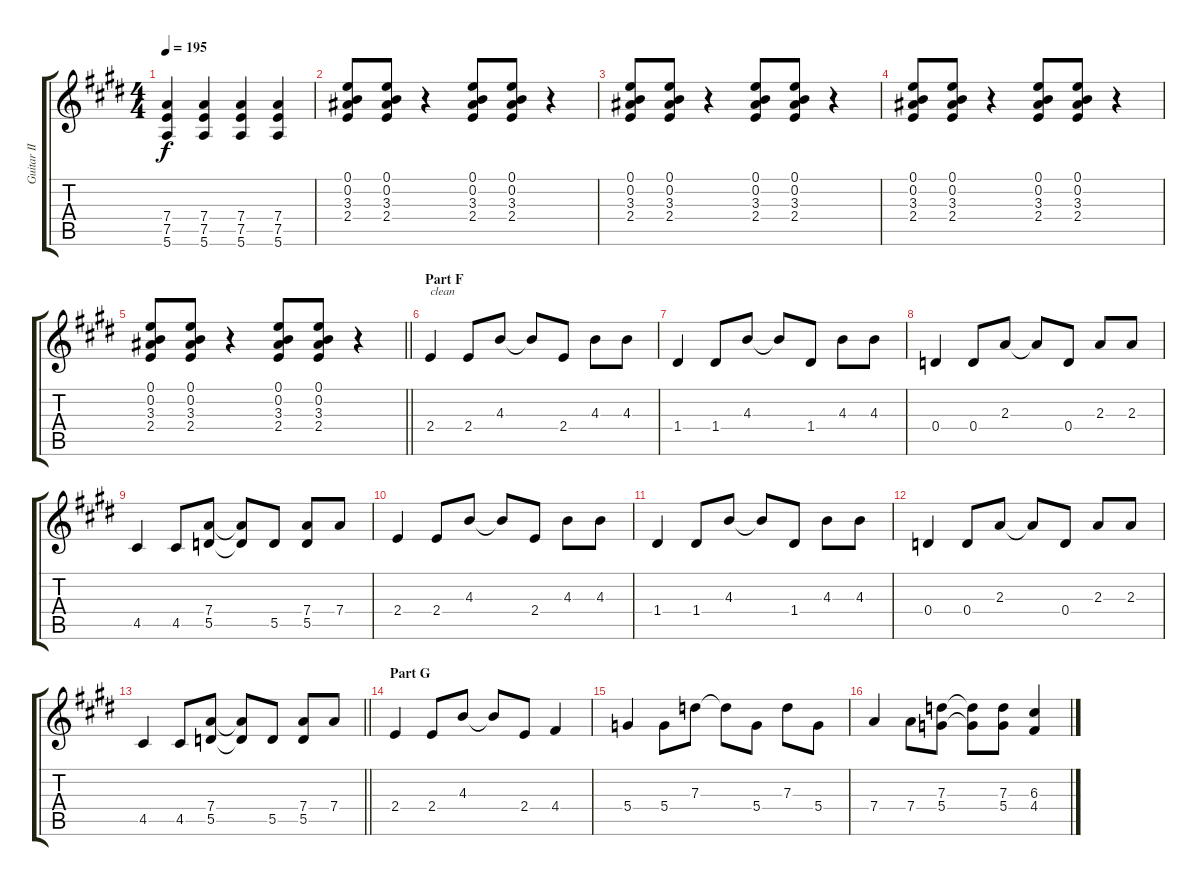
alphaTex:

\track ("Guitar II" "Guitar II") {instrument distortionguitar}
\staff {score tabs}
\tuning (E4 B3 G3 D3 A2 E2) {hide}
\ts (4 4)
\tempo 195
\clef g2
\ks e
(7.4 7.5 5.6).4{dy f} (7.4 7.5 5.6).4 (7.4 7.5 5.6).4 (7.4 7.5 5.6).4 |
(0.1 0.2 3.3 2.4).8 (0.1 0.2 3.3 2.4).8 r.4 (0.1 0.2 3.3 2.4).8 (0.1 0.2 3.3 2.4).8 r.4 |
(0.1 0.2 3.3 2.4).8 (0.1 0.2 3.3 2.4).8 r.4 (0.1 0.2 3.3 2.4).8 (0.1 0.2 3.3 2.4).8 r.4 |
(0.1 0.2 3.3 2.4).8 (0.1 0.2 3.3 2.4).8 r.4 (0.1 0.2 3.3 2.4).8 (0.1 0.2 3.3 2.4).8 r.4 |
\barLineRight lightlight
(0.1 0.2 3.3 2.4).8 (0.1 0.2 3.3 2.4).8 r.4 (0.1 0.2 3.3 2.4).8 (0.1 0.2 3.3 2.4).8 r.4 |
\section ("" "Part F")
2.4.4{txt "clean" instrument electricguitarclean} 2.4.8 4.3.8 4.3{t}.8 2.4.8 4.3.8 4.3.8 |
1.4.4 1.4.8 4.3.8 4.3{t}.8 1.4.8 4.3.8 4.3.8 |
0.4.4 0.4.8 2.3.8 2.3{t}.8 0.4.8 2.3.8 2.3.8 |
4.5.4 4.5.8 (7.4 5.5).8 (7.4{t} 5.5{t}).8 5.5.8 (7.4 5.5).8 7.4.8 |
2.4.4 2.4.8 4.3.8 4.3{t}.8 2.4.8 4.3.8 4.3.8 |
1.4.4 1.4.8 4.3.8 4.3{t}.8 1.4.8 4.3.8 4.3.8 |
0.4.4 0.4.8 2.3.8 2.3{t}.8 0.4.8 2.3.8 2.3.8 |
\barLineRight lightlight
4.5.4 4.5.8 (7.4 5.5).8 (7.4{t} 5.5{t}).8 5.5.8 (7.4 5.5).8 7.4.8 |
\section ("" "Part G")
2.4.4 2.4.8 4.3.8 4.3{t}.8 2.4.8 4.4.4 |
5.4.4 5.4.8 7.3.8 7.3{t}.8 5.4.8 7.3.8 5.4.8 |
7.4.4 7.4.8 (7.3 5.4).8 (7.3{t} 5.4{t}).8 (7.3 5.4).8 (6.3 4.4).4
